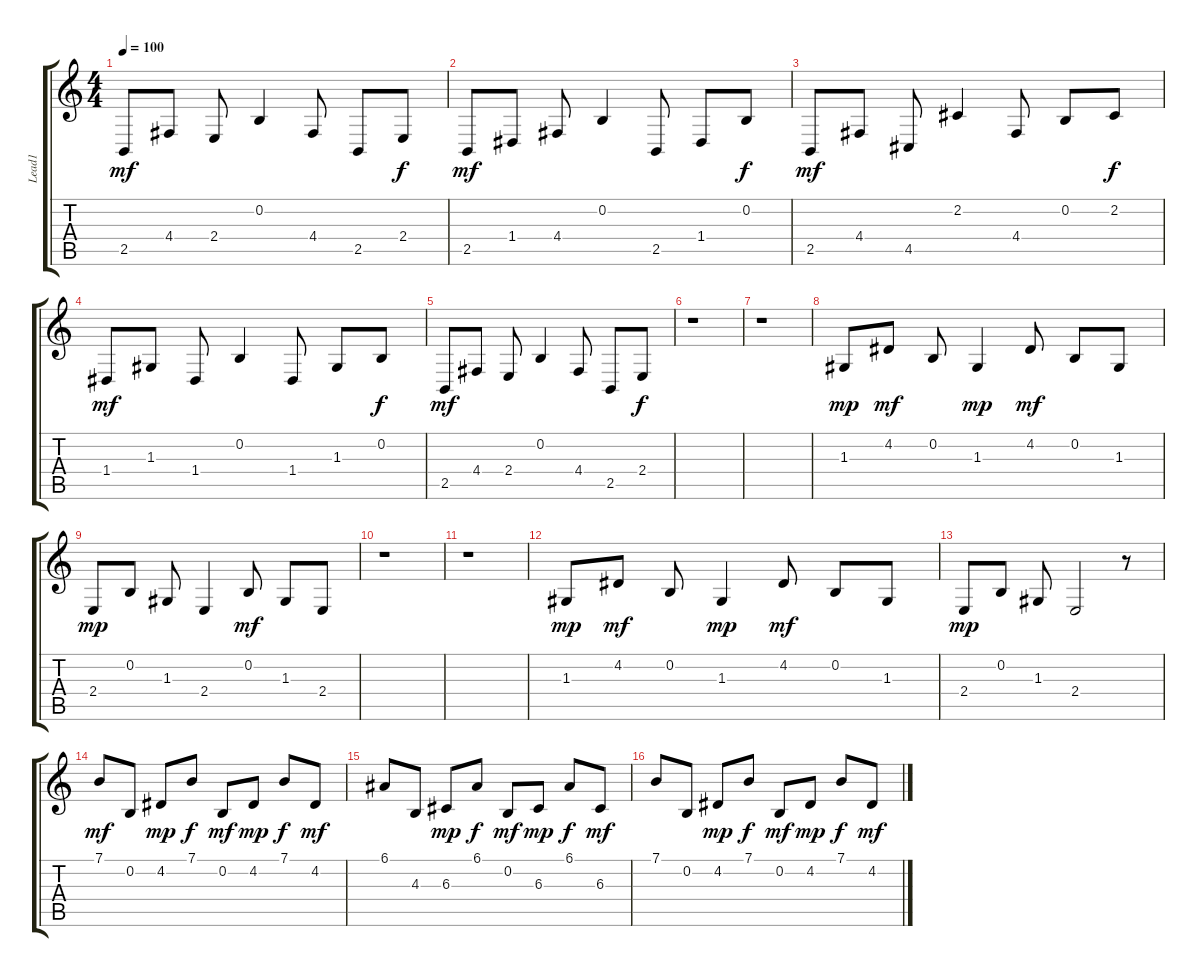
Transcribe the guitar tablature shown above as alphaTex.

\track ("Lead1" "Lead1") {instrument lead4chiff}
\staff {score tabs}
\tuning (E4 B3 G3 D3 A2 E2) {hide}
\ts (4 4)
\tempo 100
\clef g2
\ks c
2.5.8{dy mf} 4.4.8 2.4.8 0.2.4 4.4.8 2.5.8 2.4.8{dy f} |
2.5.8{dy mf} 1.4.8 4.4.8 0.2.4 2.5.8 1.4.8 0.2.8{dy f} |
2.5.8{dy mf} 4.4.8 4.5.8 2.2.4 4.4.8 0.2.8 2.2.8{dy f} |
1.4.8{dy mf} 1.3.8 1.4.8 0.2.4 1.4.8 1.3.8 0.2.8{dy f} |
2.5.8{dy mf} 4.4.8 2.4.8 0.2.4 4.4.8 2.5.8 2.4.8{dy f} |
r.1 |
r.1 |
1.3.8{dy mp balance 15} 4.2.8{dy mf} 0.2.8 1.3.4{dy mp} 4.2.8{dy mf} 0.2.8 1.3.8 |
2.4.8{dy mp} 0.2.8 1.3.8 2.4.4 0.2.8{dy mf} 1.3.8 2.4.8 |
r.1 |
r.1 |
1.3.8{dy mp} 4.2.8{dy mf} 0.2.8 1.3.4{dy mp} 4.2.8{dy mf} 0.2.8 1.3.8 |
2.4.8{dy mp} 0.2.8 1.3.8 2.4.2 r.8 |
7.1.8{dy mf} 0.2.8{balance 11} 4.2.8{dy mp} 7.1.8{dy f} 0.2.8{dy mf} 4.2.8{dy mp} 7.1.8{dy f} 4.2.8{dy mf} |
6.1.8 4.3.8 6.3.8{dy mp} 6.1.8{dy f} 0.2.8{dy mf} 6.3.8{dy mp} 6.1.8{dy f} 6.3.8{dy mf} |
7.1.8 0.2.8 4.2.8{dy mp} 7.1.8{dy f} 0.2.8{dy mf} 4.2.8{dy mp} 7.1.8{dy f} 4.2.8{dy mf}
